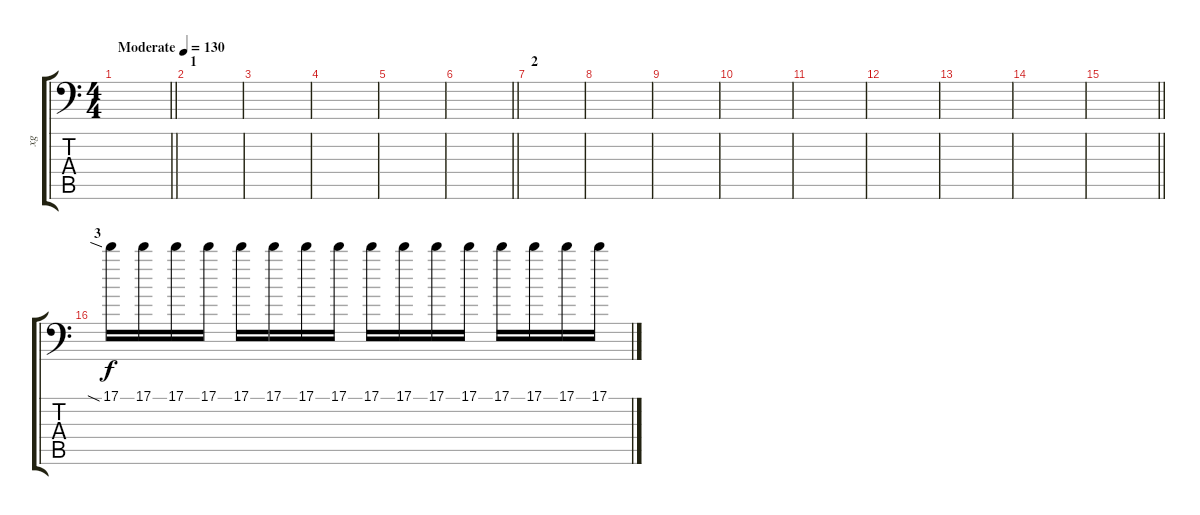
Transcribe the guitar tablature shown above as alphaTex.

\track ("xg" "xg") {instrument distortionguitar}
\staff {score tabs}
\tuning (A3 E3 C3 G2 D2 G1) {hide}
\ts (4 4)
\tempo (130 "Moderate")
\clef f4
\barLineRight lightlight
\ks c
|
\section ("" "1")
|
|
|
|
\barLineRight lightlight
|
\section ("" "2")
|
|
|
|
|
|
|
|
\barLineRight lightlight
|
\section ("" "3")
17.1{sia}.16{volume 13} 17.1.16 17.1.16 17.1.16 17.1.16 17.1.16 17.1.16 17.1.16 17.1.16 17.1.16 17.1.16 17.1.16 17.1.16 17.1.16 17.1.16 17.1.16
